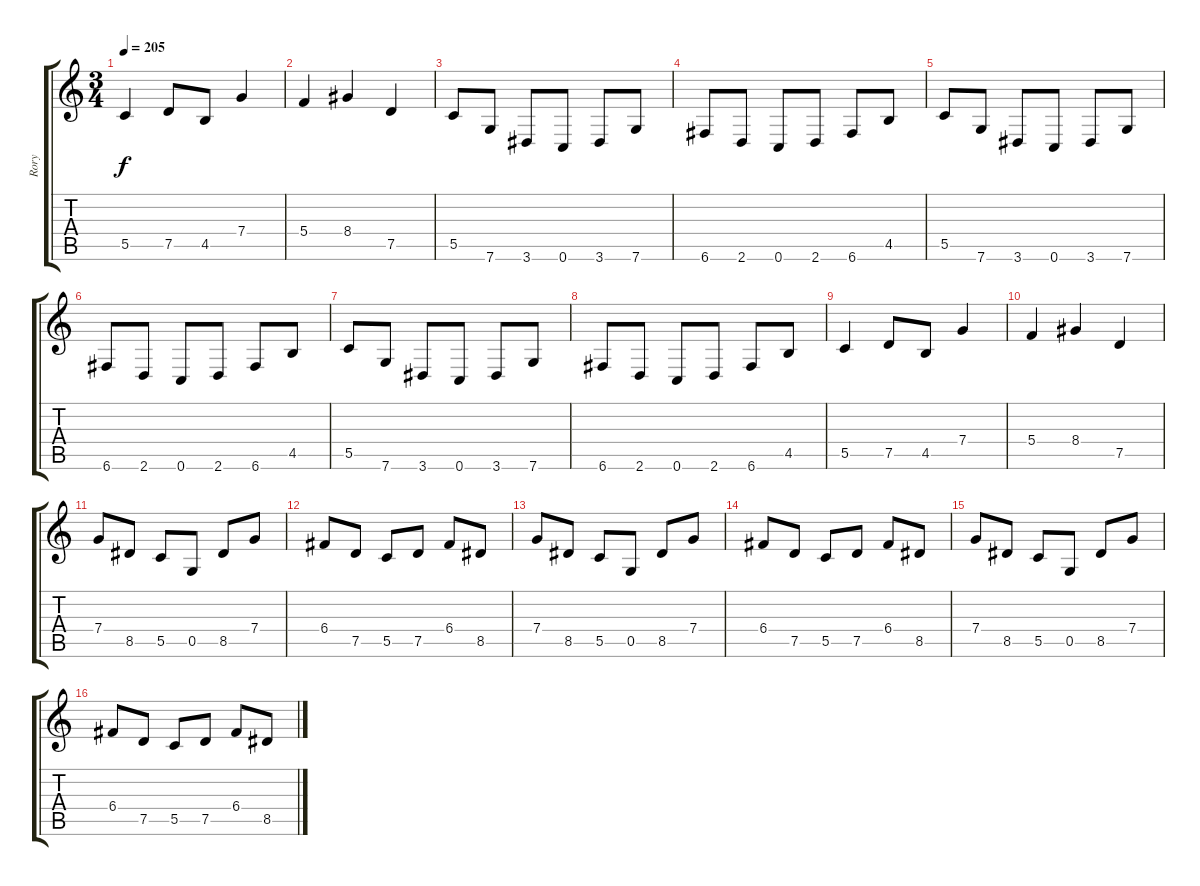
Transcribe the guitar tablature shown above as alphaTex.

\track ("Rory" "Rory") {instrument overdrivenguitar}
\staff {score tabs}
\tuning (D4 A3 F3 C3 G2 C2) {hide}
\ts (3 4)
\tempo 205
\clef g2
\ks c
5.5.4{dy f} 7.5.8 4.5.8 7.4.4 |
5.4.4 8.4.4 7.5.4 |
5.5.8 7.6.8 3.6.8 0.6.8 3.6.8 7.6.8 |
6.6.8 2.6.8 0.6.8 2.6.8 6.6.8 4.5.8 |
5.5.8 7.6.8 3.6.8 0.6.8 3.6.8 7.6.8 |
6.6.8 2.6.8 0.6.8 2.6.8 6.6.8 4.5.8 |
5.5.8 7.6.8 3.6.8 0.6.8 3.6.8 7.6.8 |
6.6.8 2.6.8 0.6.8 2.6.8 6.6.8 4.5.8 |
5.5.4 7.5.8 4.5.8 7.4.4 |
5.4.4 8.4.4 7.5.4 |
7.4.8 8.5.8 5.5.8 0.5.8 8.5.8 7.4.8 |
6.4.8 7.5.8 5.5.8 7.5.8 6.4.8 8.5.8 |
7.4.8 8.5.8 5.5.8 0.5.8 8.5.8 7.4.8 |
6.4.8 7.5.8 5.5.8 7.5.8 6.4.8 8.5.8 |
7.4.8 8.5.8 5.5.8 0.5.8 8.5.8 7.4.8 |
6.4.8 7.5.8 5.5.8 7.5.8 6.4.8 8.5.8
